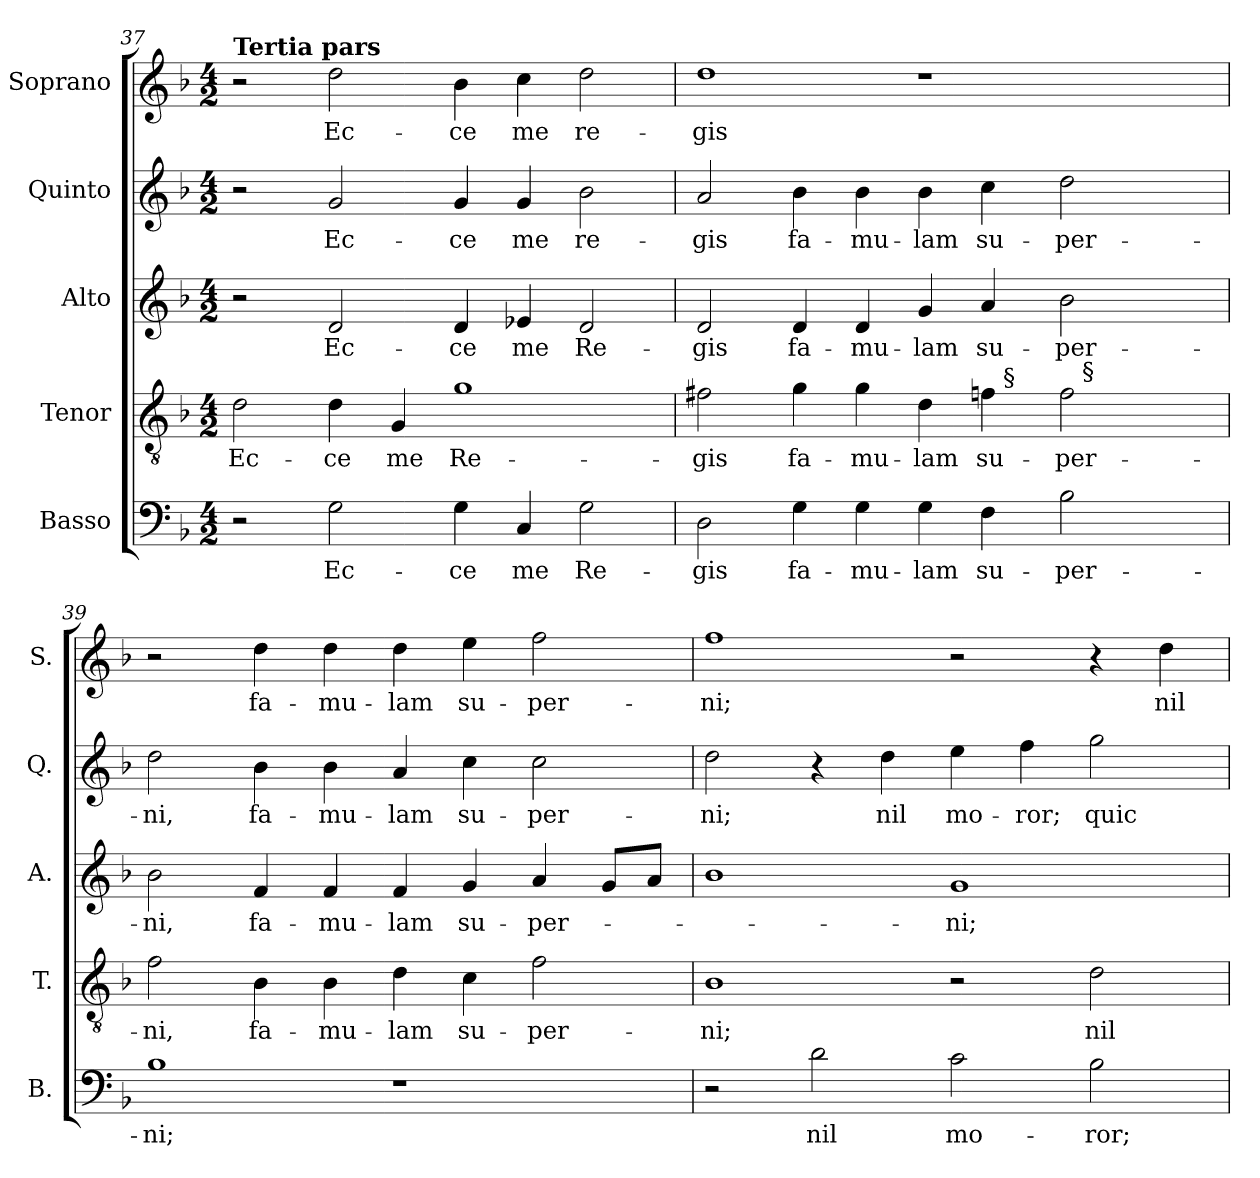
**kern	**text	**kern	**text	**kern	**text	**kern	**text	**kern	**text
*part5	*part5	*part4	*part4	*part3	*part3	*part2	*part2	*part1	*part1
*staff5	*staff5	*staff4	*staff4	*staff3	*staff3	*staff2	*staff2	*staff1	*staff1
*I"Basso	*	*I"Tenor	*	*I"Alto	*	*I"Quinto	*	*I"Soprano	*
*I'B.	*	*I'T.	*	*I'A.	*	*I'Q.	*	*I'S.	*
!!LO:PB:g=z
*clefF4	*	*clefGv2	*	*clefG2	*	*clefG2	*	*clefG2	*
*	*	*ITrd7c12	*	*	*	*	*	*	*
*k[b-]	*	*k[b-]	*	*k[b-]	*	*k[b-]	*	*k[b-]	*
*F:	*	*F:	*	*F:	*	*F:	*	*F:	*
*M4/2	*	*M4/2	*	*M4/2	*	*M4/2	*	*M4/2	*
=37	=37	=37	=37	=37	=37	=37	=37	=37	=37
!	!	!	!	!	!	!	!	!LO:TX:a:B:t=Tertia pars	!
!	!	!	!LO:LY:b:color=#000000	!	!	!	!	!	!
2r	.	2Di\	Ec-	2r	.	2r	.	2r	.
!	!LO:LY:b:color=#000000	!	!	!	!	!	!	!	!
!	!	!	!LO:LY:b:color=#000000	!	!	!	!	!	!
!	!	!	!	!	!LO:LY:b:color=#000000	!	!	!	!
!	!	!	!	!	!	!	!LO:LY:b:color=#000000	!	!
!	!	!	!	!	!	!	!	!	!LO:LY:b:color=#000000
2Gi\	Ec-	4Di\	-ce	2di/	Ec-	2gi/	Ec-	2ddi\	Ec-
!	!	!	!LO:LY:b:color=#000000	!	!	!	!	!	!
.	.	4GGi/	me	.	.	.	.	.	.
!	!LO:LY:b:color=#000000	!	!	!	!	!	!	!	!
!	!	!	!LO:LY:b:color=#000000	!	!	!	!	!	!
!	!	!	!	!	!LO:LY:b:color=#000000	!	!	!	!
!	!	!	!	!	!	!	!LO:LY:b:color=#000000	!	!
!	!	!	!	!	!	!	!	!	!LO:LY:b:color=#000000
4Gi\	-ce	1Gi	Re-	4di/	-ce	4gi/	-ce	4b-i\	-ce
!	!LO:LY:b:color=#000000	!	!	!	!	!	!	!	!
!	!	!	!	!	!LO:LY:b:color=#000000	!	!	!	!
!	!	!	!	!	!	!	!LO:LY:b:color=#000000	!	!
!	!	!	!	!	!	!	!	!	!LO:LY:b:color=#000000
4Ci/	me	.	.	4e-Xi/	me	4gi/	me	4cci\	me
!	!LO:LY:b:color=#000000	!	!	!	!	!	!	!	!
!	!	!	!	!	!LO:LY:b:color=#000000	!	!	!	!
!	!	!	!	!	!	!	!LO:LY:b:color=#000000	!	!
!	!	!	!	!	!	!	!	!	!LO:LY:b:color=#000000
2Gi\	Re-	.	.	2di/	Re-	2b-i\	re-	2ddi\	re-
=38	=38	=38	=38	=38	=38	=38	=38	=38	=38
!	!LO:LY:b:color=#000000	!	!	!	!	!	!	!	!
!	!	!	!LO:LY:b:color=#000000	!	!	!	!	!	!
!	!	!	!	!	!LO:LY:b:color=#000000	!	!	!	!
!	!	!	!	!	!	!	!LO:LY:b:color=#000000	!	!
!	!	!	!	!	!	!	!	!	!LO:LY:b:color=#000000
*	*	*^	*	*	*	*	*	*	*
*	*	*	*^	*	*	*	*	*	*	*
2Di\	-gis	2F#Xi\	1ryy	1ryy	-gis	2di/	-gis	2ai/	-gis	1ddi	-gis
!	!LO:LY:b:color=#000000	!	!	!	!	!	!	!	!	!	!
!	!	!	!	!	!LO:LY:b:color=#000000	!	!	!	!	!	!
!	!	!	!	!	!	!	!LO:LY:b:color=#000000	!	!	!	!
!	!	!	!	!	!	!	!	!	!LO:LY:b:color=#000000	!	!
4Gi\	fa-	4Gi\	.	.	fa-	4di/	fa-	4b-i\	fa-	.	.
!	!LO:LY:b:color=#000000	!	!	!	!	!	!	!	!	!	!
!	!	!	!	!	!LO:LY:b:color=#000000	!	!	!	!	!	!
!	!	!	!	!	!	!	!LO:LY:b:color=#000000	!	!	!	!
!	!	!	!	!	!	!	!	!	!LO:LY:b:color=#000000	!	!
4Gi\	-mu-	4Gi\	.	.	-mu-	4di/	-mu-	4b-i\	-mu-	.	.
!	!LO:LY:b:color=#000000	!	!	!	!	!	!	!	!	!	!
!	!	!	!	!	!LO:LY:b:color=#000000	!	!	!	!	!	!
!	!	!	!	!	!	!	!LO:LY:b:color=#000000	!	!	!	!
!	!	!	!	!	!	!	!	!	!LO:LY:b:color=#000000	!	!
4Gi\	-lam	4Di\	4ryy	2ryy	-lam	4gi/	-lam	4b-i\	-lam	1r	.
!	!LO:LY:b:color=#000000	!	!	!	!	!	!	!	!	!	!
!	!	!	!	!	!LO:LY:b:color=#000000	!	!	!	!	!	!
!	!	!	!	!	!	!	!LO:LY:b:color=#000000	!	!	!	!
!	!	!	!	!	!	!	!	!	!LO:LY:b:color=#000000	!	!
4Fi\	su-	4Fi\	32ryy	.	su-	4ai/	su-	4cci\	su-	.	.
.	.	.	256ryy	.	.	.	.	.	.	.	.
!	!	!	!LO:TX:a:t=§	!	!	!	!	!	!	!	!
.	.	.	2ryy	.	.	.	.	.	.	.	.
!	!LO:LY:b:color=#000000	!	!	!	!	!	!	!	!	!	!
!	!	!	!	!	!LO:LY:b:color=#000000	!	!	!	!	!	!
!	!	!	!	!	!	!	!LO:LY:b:color=#000000	!	!	!	!
!	!	!	!	!	!	!	!	!	!LO:LY:b:color=#000000	!	!
2B-i\	-per-	2Fi\	.	32ryy	-per-	2b-i\	-per-	2ddi\	-per-	.	.
.	.	.	.	256ryy	.	.	.	.	.	.	.
!	!	!	!	!LO:TX:a:t=§	!	!	!	!	!	!	!
.	.	.	.	4ryy	.	.	.	.	.	.	.
.	.	.	8ryy	8ryy	.	.	.	.	.	.	.
.	.	.	16ryy	16ryy	.	.	.	.	.	.	.
.	.	.	64..ryy	64..ryy	.	.	.	.	.	.	.
*	*	*v	*v	*v	*	*	*	*	*	*	*
=39	=39	=39	=39	=39	=39	=39	=39	=39	=39
*	*	*^	*	*	*	*	*	*	*
*	*	*	*^	*	*	*	*	*	*	*
!	!LO:LY:b:color=#000000	!	!	!	!	!	!	!	!	!	!
*	*	*v	*v	*v	*	*	*	*	*	*	*
*	*	*^	*	*	*	*	*	*	*
*	*	*	*^	*	*	*	*	*	*	*
!	!	!	!	!	!LO:LY:b:color=#000000	!	!	!	!	!	!
*	*	*v	*v	*v	*	*	*	*	*	*	*
*	*	*^	*	*	*	*	*	*	*
*	*	*	*^	*	*	*	*	*	*	*
!	!	!	!	!	!	!	!LO:LY:b:color=#000000	!	!	!	!
*	*	*v	*v	*v	*	*	*	*	*	*	*
*	*	*^	*	*	*	*	*	*	*
*	*	*	*^	*	*	*	*	*	*	*
!	!	!	!	!	!	!	!	!	!LO:LY:b:color=#000000	!	!
*	*	*v	*v	*v	*	*	*	*	*	*	*
1B-i	-ni;	2Fi\	-ni,	2b-i\	-ni,	2ddi\	-ni,	2r	.
!	!	!	!LO:LY:b:color=#000000	!	!	!	!	!	!
!	!	!	!	!	!LO:LY:b:color=#000000	!	!	!	!
!	!	!	!	!	!	!	!LO:LY:b:color=#000000	!	!
!	!	!	!	!	!	!	!	!	!LO:LY:b:color=#000000
.	.	4BB-i\	fa-	4fi/	fa-	4b-i\	fa-	4ddi\	fa-
!	!	!	!LO:LY:b:color=#000000	!	!	!	!	!	!
!	!	!	!	!	!LO:LY:b:color=#000000	!	!	!	!
!	!	!	!	!	!	!	!LO:LY:b:color=#000000	!	!
!	!	!	!	!	!	!	!	!	!LO:LY:b:color=#000000
.	.	4BB-i\	-mu-	4fi/	-mu-	4b-i\	-mu-	4ddi\	-mu-
!	!	!	!LO:LY:b:color=#000000	!	!	!	!	!	!
!	!	!	!	!	!LO:LY:b:color=#000000	!	!	!	!
!	!	!	!	!	!	!	!LO:LY:b:color=#000000	!	!
!	!	!	!	!	!	!	!	!	!LO:LY:b:color=#000000
1r	.	4Di\	-lam	4fi/	-lam	4ai/	-lam	4ddi\	-lam
!	!	!	!LO:LY:b:color=#000000	!	!	!	!	!	!
!	!	!	!	!	!LO:LY:b:color=#000000	!	!	!	!
!	!	!	!	!	!	!	!LO:LY:b:color=#000000	!	!
!	!	!	!	!	!	!	!	!	!LO:LY:b:color=#000000
.	.	4Ci\	su-	4gi/	su-	4cci\	su-	4eei\	su-
!	!	!	!LO:LY:b:color=#000000	!	!	!	!	!	!
!	!	!	!	!	!LO:LY:b:color=#000000	!	!	!	!
!	!	!	!	!	!	!	!LO:LY:b:color=#000000	!	!
!	!	!	!	!	!	!	!	!	!LO:LY:b:color=#000000
.	.	2Fi\	-per-	4ai/	-per-	2cci\	-per-	2ffi\	-per-
.	.	.	.	8gi/L	.	.	.	.	.
.	.	.	.	8ai/J	.	.	.	.	.
=40	=40	=40	=40	=40	=40	=40	=40	=40	=40
!	!	!	!LO:LY:b:color=#000000	!	!	!	!	!	!
!	!	!	!	!	!	!	!LO:LY:b:color=#000000	!	!
!	!	!	!	!	!	!	!	!	!LO:LY:b:color=#000000
2r	.	1BB-i	-ni;	1b-i	.	2ddi\	-ni;	1ffi	-ni;
!	!LO:LY:b:color=#000000	!	!	!	!	!	!	!	!
2di\	nil	.	.	.	.	4r	.	.	.
!	!	!	!	!	!	!	!LO:LY:b:color=#000000	!	!
.	.	.	.	.	.	4ddi\	nil	.	.
!	!LO:LY:b:color=#000000	!	!	!	!	!	!	!	!
!	!	!	!	!	!LO:LY:b:color=#000000	!	!	!	!
!	!	!	!	!	!	!	!LO:LY:b:color=#000000	!	!
2ci\	mo-	2r	.	1gi	-ni;	4eei\	mo-	2r	.
!	!	!	!	!	!	!	!LO:LY:b:color=#000000	!	!
.	.	.	.	.	.	4ffi\	-ror;	.	.
!	!LO:LY:b:color=#000000	!	!	!	!	!	!	!	!
!	!	!	!LO:LY:b:color=#000000	!	!	!	!	!	!
!	!	!	!	!	!	!	!LO:LY:b:color=#000000	!	!
2B-i\	-ror;	2Di\	nil	.	.	2ggi\	quic-	4r	.
!	!	!	!	!	!	!	!	!	!LO:LY:b:color=#000000
.	.	.	.	.	.	.	.	4ddi\	nil
=	=	=	=	=	=	=	=	=	=
*-	*-	*-	*-	*-	*-	*-	*-	*-	*-
